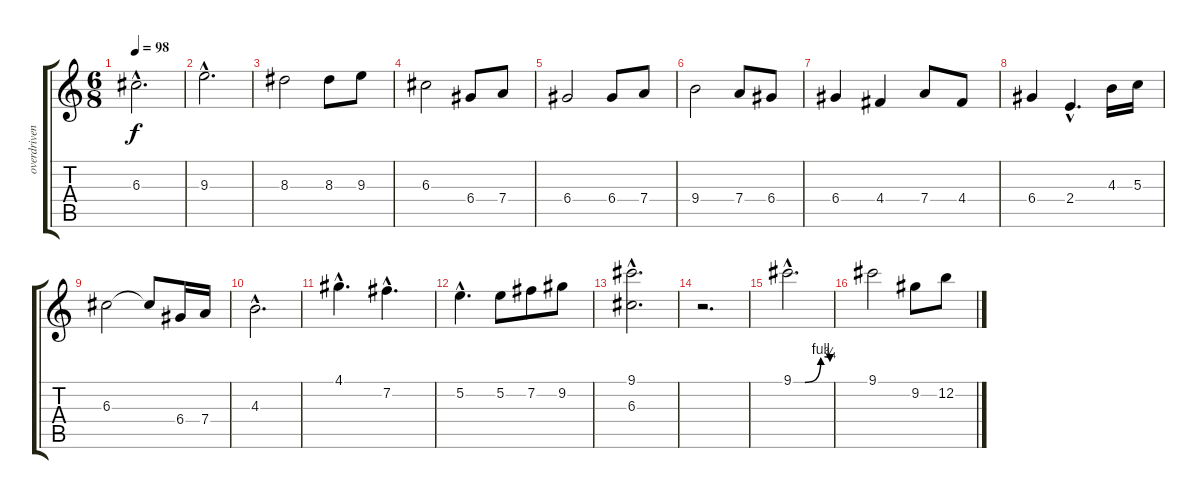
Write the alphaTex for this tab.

\track ("overdriven" "overdriven") {instrument distortionguitar}
\staff {score tabs}
\tuning (E4 B3 G3 D3 A2 E2) {hide}
\ts (6 8)
\tempo 98
\clef g2
\ks c
6.3{hac}.2{d dy f} |
9.3{hac}.2{d} |
8.3.2 8.3.8 9.3.8 |
6.3.2 6.4.8 7.4.8 |
6.4.2 6.4.8 7.4.8 |
9.4.2 7.4.8 6.4.8 |
6.4.4 4.4.4 7.4.8 4.4.8 |
6.4.4 2.4{hac}.4{d} 4.3.16 5.3.16 |
6.3.2 6.3{t}.8 6.4.16 7.4.16 |
4.3{hac}.2{d} |
4.1{hac}.4{d} 7.2{hac}.4{d} |
5.2{hac}.4{d} 5.2.8 7.2.8 9.2.8{volume 5} |
(9.1{hac} 6.3{hac}).2{d volume 9} |
r.2{d} |
9.1{be (custom 0 0 19 0 45 4 57 4 60 3) hac}.2{d} |
9.1.2 9.2.8 12.2.8
